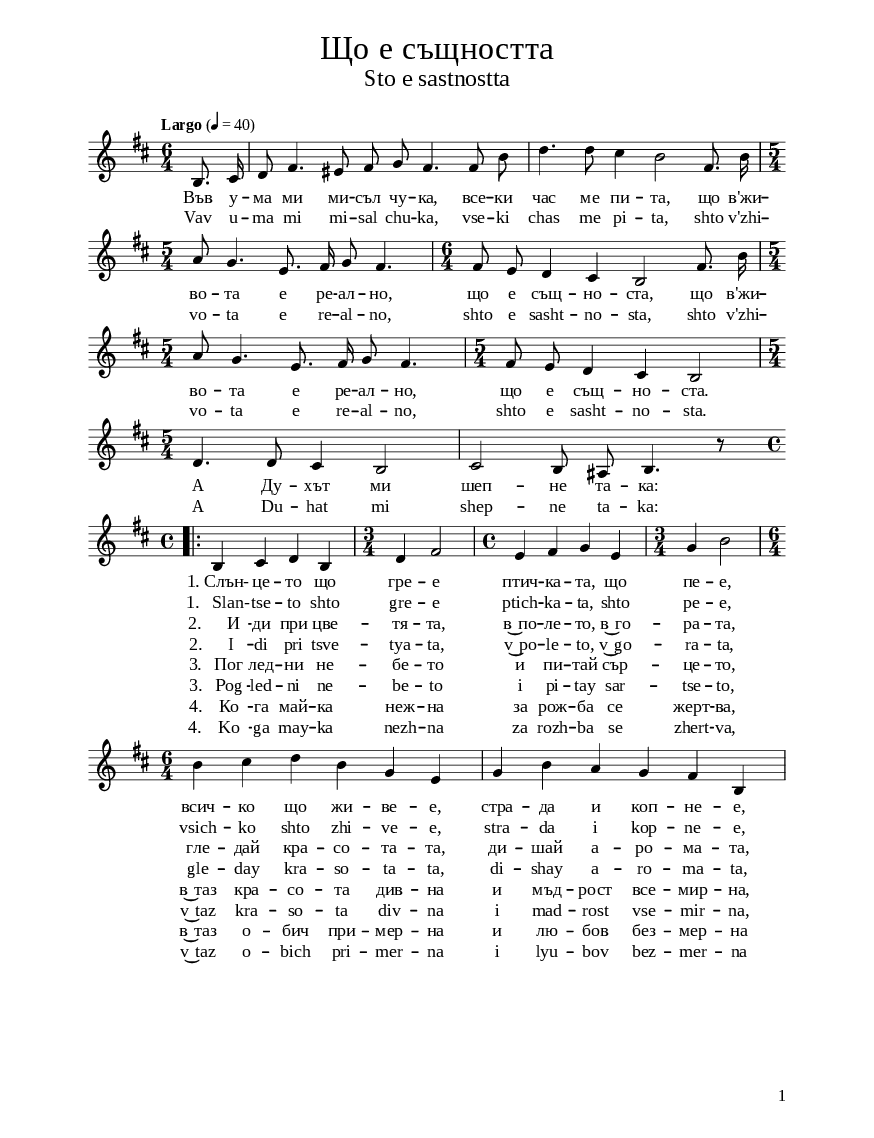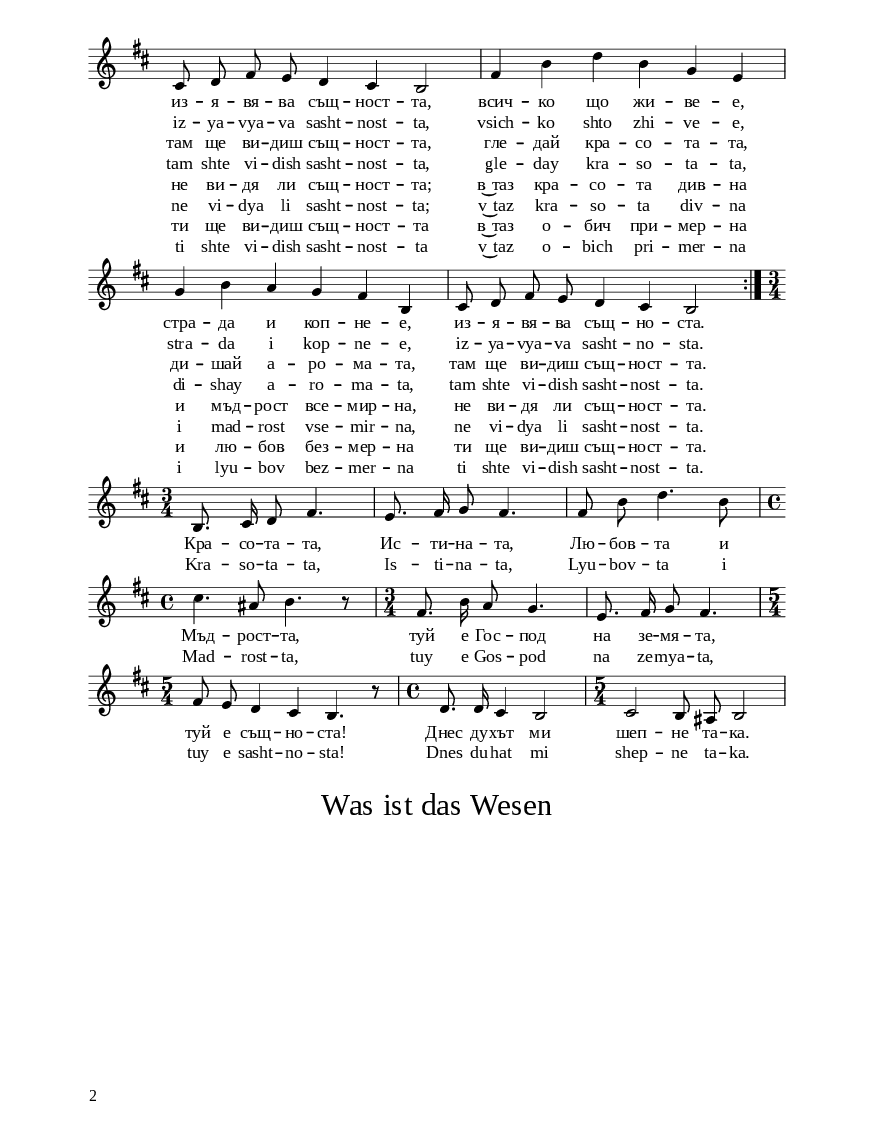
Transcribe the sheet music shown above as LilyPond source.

\version "2.24.1"

% include paper part and global functions
\include "include/globals.ily"

\bookpart {
  \label #'ref068
  \tocItem \markup "Що е същността – Sto e sastnostta"
  \paper {
    print-all-headers = ##t
    print-page-number = ##t
    print-first-page-number = ##t

    % put page numbers on the bottom
    oddHeaderMarkup = \markup ""
    evenHeaderMarkup = \markup ""
    oddFooterMarkup = \markup
    \fill-line {
      ""
      \if \should-print-page-number \fromproperty #'page:page-number-string
    }
    evenFooterMarkup = \markup
    \fill-line {
      \if \should-print-page-number \fromproperty #'page:page-number-string
      ""
    }

    left-margin = 1.5\cm
    right-margin = 1.5\cm
    top-margin = 1.6\cm
    bottom-margin = 1.2\cm
    ragged-bottom = ##t % do not spread the staves to fill the whole vertical space

    % change distance between staves
    system-system-spacing =
    #'((basic-distance . 6)
       (minimum-distance . 6)
       (padding . 1)
       (stretchability . 12))
  }

  \header {
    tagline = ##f
  }

  \score {
    \include "include/score-layout.ily"

    \new Voice \absolute {
      \clef treble
      \key b \minor
      \time 6/4
      \tempoFunc "Largo" 4 "40"
      \partial 4
      \autoBeamOff

      b8. cis'16| d'8 fis'4. eis'8 fis'8 g'8 fis'4. fis'8 b'8| d''4. d''8 cis''4 b'2 fis'8. b'16 | \break

      \time 5/4  a'8 g'4. e'8. fis'16 g'8 fis'4. | \time 6/4 fis'8 e'8 d'4 cis'4 b2 fis'8. b'16 \time 5/4 | \break

      \time 5/4  a'8 g'4. e'8. fis'16 g'8 fis'4. | \time 5/4 fis'8 e'8 d'4 cis'4 b2 | \break

      \time 5/4 d'4. d'8 cis'4 b2 | cis'2 b8 ais8 b4. r8 | \break

      \bar ".|:"

      \time 4/4 b4 cis'4 d'4 b4 | \time 3/4 d'4 fis'2 | \time 4/4 e'4 fis' g' e' | \time 3/4 g'4 b'2  \break


      \time 6/4 b'4 cis''4 d'' b' g' e' | g' b' a' g' fis' b | \break
      \pageBreak

      cis'8 d' fis' e' d'4 cis' b2 | fis'4 b' d'' b' g' e' |\break

      g'4 b'4 a'4 g'4 fis'4 b |  cis'8 d' fis' e' d'4 cis'4 b2 | \break

      \bar ":|."

      \time 3/4


      b8. cis'16 d'8 fis'4. | e'8. fis'16 g'8 fis'4. | fis'8 b'8 d''4. b'8| \break

      \time 4/4 cis''4. ais'8 b'4. r8 | \time 3/4 fis'8. b'16 a'8 g'4. | e'8. fis'16 g'8 fis'4. | \break

      \time 5/4	fis'8 e' d'4 cis' b4. r8| \time 4/4 d'8. d'16 cis'4 b2 | \time 5/4 cis'2 b8 ais8 b2 | \break


    }

    \addlyrics {
      Във у -- ма ми ми -- съл чу -- ка, все -- ки час ме пи -- та,
      що в'жи -- во -- та е ре -- ал -- но, що е същ -- но -- ста,
      що в'жи -- во -- та е ре -- ал -- но, що е същ -- но -- ста.
      А Ду -- хът ми шеп  -- не та  -- ка:

      "1. Слън-"  -- це  -- то що гре -- е птич -- ка -- та, що пе -- е,

      всич -- ко що жи -- ве -- е, стра -- да и коп -- не -- е,

      из -- я -- вя -- ва  същ -- ност -- та,   всич -- ко що жи -- ве -- е, стра -- да и коп -- не -- е,

      из -- я -- вя -- ва същ -- но -- ста.

      Кра  -- со  -- та  -- та, Ис  -- ти  -- на  -- та, Лю -- бов  -- та и Мъд  -- рост  -- та,

      туй е Гос  -- под на зе  -- мя  -- та, туй е същ  -- но  -- ста! Днес ду  -- хът ми шеп  -- не та  -- ка.
    }

    \addlyrics {
      Vav u -- ma mi mi -- sal chu -- ka, vse -- ki chas me pi -- ta,
      shto v'zhi -- vo -- ta e re -- al -- no, shto e sasht -- no -- sta,
      shto v'zhi -- vo -- ta e re -- al -- no, shto e sasht -- no -- sta.

      A Du -- hat mi shep  -- ne ta  -- ka:

      "1.   Slan-"  -- tse  -- to shto gre -- e ptich -- ka -- ta, shto pe -- e,

      vsich -- ko shto zhi -- ve -- e, stra -- da i kop -- ne -- e,

      iz -- ya -- vya -- va  sasht -- nost -- ta,   vsich -- ko shto zhi -- ve -- e, stra -- da i kop -- ne -- e,

      iz -- ya -- vya -- va sasht -- no -- sta.

      Kra  -- so  -- ta  -- ta, Is  -- ti  -- na  -- ta, Lyu -- bov  -- ta i Mad  -- rost  -- ta,

      tuy e Gos  -- pod na ze  -- mya  -- ta, tuy e sasht  -- no  -- sta! Dnes du  -- hat mi shep  -- ne ta  -- ka.

      A Du -- hat mi shep  -- ne ta  -- ka:

    }
    \addlyrics {
      " " " " " " " " " " " " " " " "

      " " " " " " " " " " " " " " " "

      " " " " " " " " " " " " " " " " " "

      " " " " " " " " " " " " " " " " " " " " " " " " " " " "

      " " " " " " " " " " " " " " " " " " "2.      И  " -- ди при цве -- тя -- та, в~по -- ле -- то, в~го -- ра -- та,
      гле -- дай кра -- со -- та -- та, ди -- шай а -- ро -- ма -- та, там ще ви -- диш същ -- ност  -- та,
      гле -- дай кра -- со -- та -- та, ди -- шай а -- ро -- ма -- та, там ще ви -- диш същ -- ност  -- та.

      " " " " " " " " " " " " " " " " " "

      " " " " " " " " " " " " " " " " " "
    }

    \addlyrics {
      " " " " " " " " " " " " " " " "

      " " " " " " " " " " " " " " " "

      " " " " " " " " " " " " " " " " " "

      " " " " " " " " " " " " " " " " " " " " " " " " " " " "

      " " " " " " " " " " " " " " " " " " "2.      I   " -- di pri tsve -- tya -- ta, v~po -- le -- to, v~go -- ra -- ta,
      gle -- day kra -- so -- ta -- ta, di -- shay a -- ro -- ma -- ta, tam shte vi -- dish sasht -- nost  -- ta,
      gle -- day kra -- so -- ta -- ta, di -- shay a -- ro -- ma -- ta, tam shte vi -- dish sasht -- nost  -- ta.

      " " " " " " " " " " " " " " " " " "

      " " " " " " " " " " " " " " " " " "
    }




    \addlyrics {
      " " " " " " " " " " " " " " " "

      " " " " " " " " " " " " " " " "

      " " " " " " " " " " " " " " " " " "

      " " " " " " " " " " " " " " " " " " " " " " " " " " " "

      " " " " " " " " " " " " " " " " " "

      "3.   Пог " -- лед  -- ни не -- бе -- то и пи -- тай сър -- це -- то,
      в~таз кра -- со -- та див -- на и мъд -- рост все -- мир -- на, не ви -- дя ли същ -- ност -- та;  в~таз кра -- со -- та див -- на и мъд -- рост все -- мир -- на, не ви -- дя ли същ -- ност -- та.

      " " " " " " " " " " " " " " " " " "

      " " " " " " " " " " " " " " " " " "
    }

    \addlyrics {
      " " " " " " " " " " " " " " " "

      " " " " " " " " " " " " " " " "

      " " " " " " " " " " " " " " " " " "

      " " " " " " " " " " " " " " " " " " " " " " " " " " " "

      " " " " " " " " " " " " " " " " " "

      "3.   Pog " -- led  -- ni ne -- be -- to i pi -- tay sar -- tse -- to,
      v~taz kra -- so -- ta div -- na i mad -- rost vse -- mir -- na, ne vi -- dya li sasht -- nost -- ta;  v~taz kra -- so -- ta div -- na i mad -- rost vse -- mir -- na, ne vi -- dya li sasht -- nost -- ta.

      " " " " " " " " " " " " " " " " " "

      " " " " " " " " " " " " " " " " " "
    }

    \addlyrics {
      " " " " " " " " " " " " " " " "

      " " " " " " " " " " " " " " " "

      " " " " " " " " " " " " " " " " " "

      " " " " " " " " " " " " " " " " " " " " " " " " " " " "

      " " " " " " " " " " " " " " " " " "

      "4.    Ко  " -- га май -- ка неж -- на за рож -- ба се жерт -- ва,
      в~таз о -- бич при -- мер -- на и лю -- бов без -- мер -- на
      ти ще ви -- диш същ -- ност -- та
      в~таз о -- бич при -- мер -- на и лю -- бов без -- мер -- на
      ти ще ви -- диш същ -- ност -- та.

      " " " " " " " " " " " " " " " " " "

      " " " " " " " " " " " " " " " " " "
    }

    \addlyrics {
      " " " " " " " " " " " " " " " "

      " " " " " " " " " " " " " " " "

      " " " " " " " " " " " " " " " " " "

      " " " " " " " " " " " " " " " " " " " " " " " " " " " "

      " " " " " " " " " " " " " " " " " "

      "4.    Ko  " -- ga may -- ka nezh -- na za rozh -- ba se zhert -- va,
      v~taz o -- bich pri -- mer -- na i lyu -- bov bez -- mer -- na
      ti shte vi -- dish sasht -- nost -- ta
      v~taz o -- bich pri -- mer -- na i lyu -- bov bez -- mer -- na
      ti shte vi -- dish sasht -- nost -- ta.

      " " " " " " " " " " " " " " " " " "

      " " " " " " " " " " " " " " " " " "
    }
    \header {
      title = \titleFunc "Що е същността" "Sto e sastnostta"
    }

    \midi{}

  } % score


  % include foreign translation(s) of the song
  \version "2.22.0"

\markup \fill-line { \fontsize #6 "Was ist das Wesen" }
\markup \fontsize #+2.5 {
  \hspace #10
  \override #'(baseline-skip . 2)

  \column {
    \line { " " }


 \line { " "In meinem Verstand klopft ein Gedanke;}
 \line { " "Täglich fragt er mich:}
 \line { " "Was ist das Reale im Leben,}
 \line { " "was ist das Wesen?}
\line { " " }
 \line { " "Mein Geist flüstert mir zu:}
 \line { " " }
 \line { " "Die Sonne, die scheint, }
 \line { " "der Vogel, der singt,}
 \line { " "alles, was lebt,}
\line { " "leidet und sich sehnt,}
 \line { " "drückt das Wesen aus.}
 \line { " " }

 \line { " "Gehe zu den Blumen,}
 \line { " "auf das Feld, in den Wald;}
 \line { " "schau die Schönheit an, }
 \line { " "atme das Aroma ein,}
 \line { " "dort schaust du das Wesen an.}
 \line { " " }

 \line { " "Schau den Himmel an, frag das Herz,}
 \line { " "In dieser wunderbaren Schönheit}
 \line { " "und kosmischen Weisheit, schaust du nicht das Wesen?}
 \line { " " }

 \line { " "Wenn sich die zärtliche Mutter }
  \line { " "für das Kind aufopfert,}
 \line { " "in dieser beispielhaften Liebe (obitsch),}
 \line { " "und grenzenlose Liebe (ljubov) schaust du nicht das Wesen an?}
 \line { " " }

 \line { " "Schönheit, Wahrheit, Liebe und Weisheit,}
 \line { " "das ist der Herr auf Erden, das ist das Wesen.}

  }
}


} % bookpart
